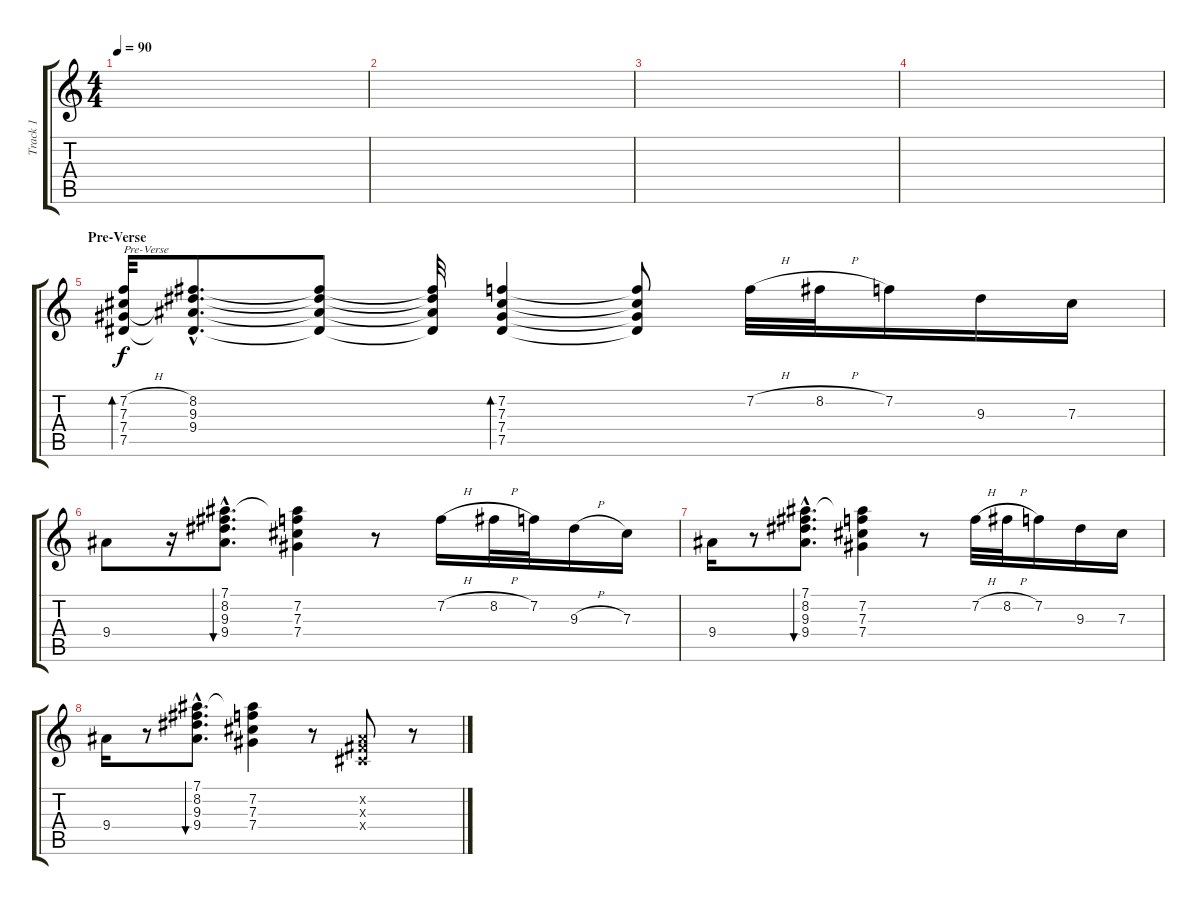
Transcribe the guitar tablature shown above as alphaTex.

\track ("Track 1" "Track 1") {instrument acousticguitarsteel}
\staff {score tabs}
\tuning (Eb4 Bb3 Gb3 Db3 Ab2 Eb2) {hide}
\ts (4 4)
\tempo 90
\clef g2
\ks c
|
|
|
|
\section ("" "Pre-Verse")
(7.2{h} 7.3{h} 7.4{h} 7.5).32{bd 60 txt "Pre-Verse"} (8.2{hac} 9.3{hac} 9.4{hac} 7.5{hac t}).8{d} (8.2{t} 9.3{t} 9.4{t} 7.5{t}).8 (8.2{t} 9.3{t} 9.4{t} 7.5{t}).32 (7.2 7.3 7.4 7.5).4{bd 60} (7.2{t} 7.3{t} 7.4{t} 7.5{t}).8 7.2{h}.32 8.2{h}.32 7.2.16 9.3.16 7.3.16 |
9.4.8 r.16 (7.1{hac} 8.2{hac} 9.3{hac} 9.4{hac}).8{d bu 60} (7.1{t} 7.2 7.3 7.4).4 r.8 7.2{h}.16 8.2{h}.32 7.2.32 9.3{h}.16 7.3.16 |
9.4.16 r.8 (7.1{hac} 8.2{hac} 9.3{hac} 9.4{hac}).8{d bu 60} (7.1{t} 7.2 7.3 7.4).4 r.8 7.2{h}.32 8.2{h}.32 7.2.16 9.3.16 7.3.16 |
9.4.16 r.8 (7.1{hac} 8.2{hac} 9.3{hac} 9.4{hac}).8{d bu 60} (7.1{t} 7.2 7.3 7.4).4 r.8 (0.2{x} 0.3{x} 0.4{x}).8 r.8
